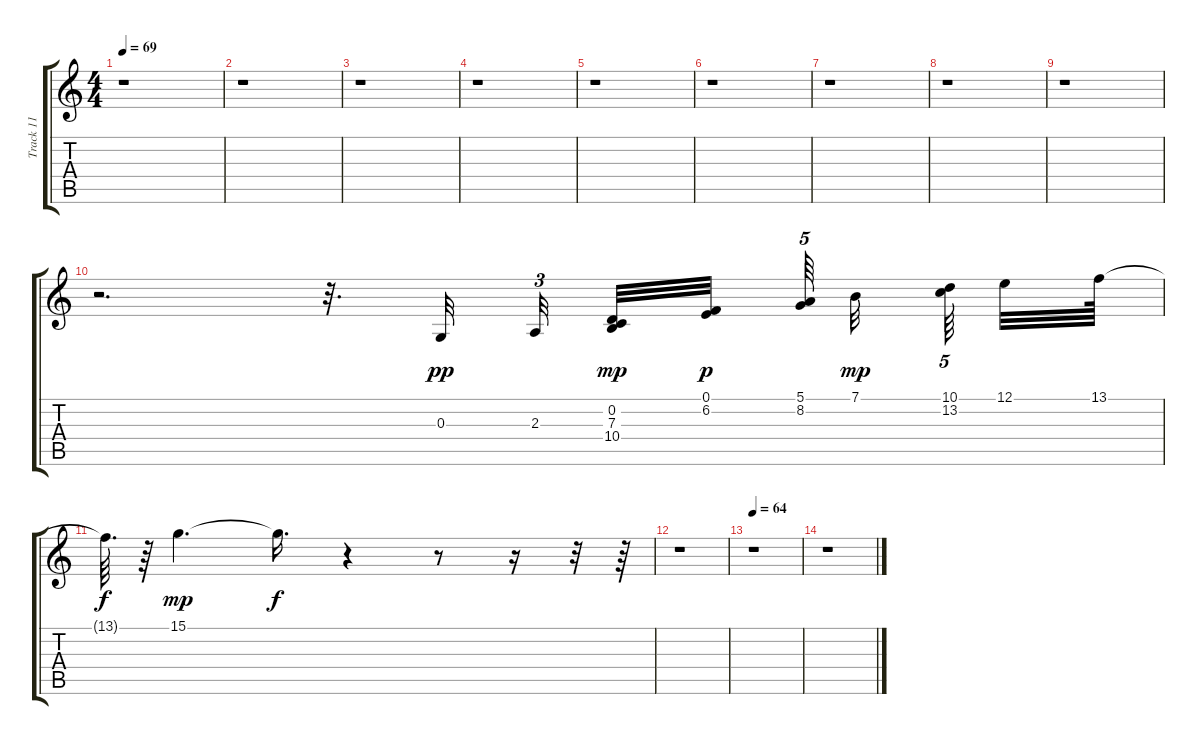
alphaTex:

\track ("Track 11" "Track 11") {instrument orchestralharp}
\staff {score tabs}
\tuning (E4 B3 G3 D3 A2 E2) {hide}
\ts (4 4)
\tempo 69
\clef g2
\ks c
r.1{dy f} |
r.1 |
r.1 |
r.1 |
r.1 |
r.1 |
r.1 |
r.1 |
r.1 |
r.2{d} r.32{d} 0.3.32{dy pp} 2.3.32{tu (3 2)} (0.2 7.3 10.4).32{dy mp} (0.1 6.2).32{dy p} (5.1 8.2).64{tu (5 4)} 7.1.32{dy mp} (10.1 13.2).64{tu (5 4)} 12.1.32 13.1.64 |
13.1{t}.64{d dy f} r.64 15.1.4{d dy mp} 15.1{t}.16{d dy f} r.4 r.8 r.16 r.32 r.64 |
r.1 |
\tempo 64
r.1 |
r.1
